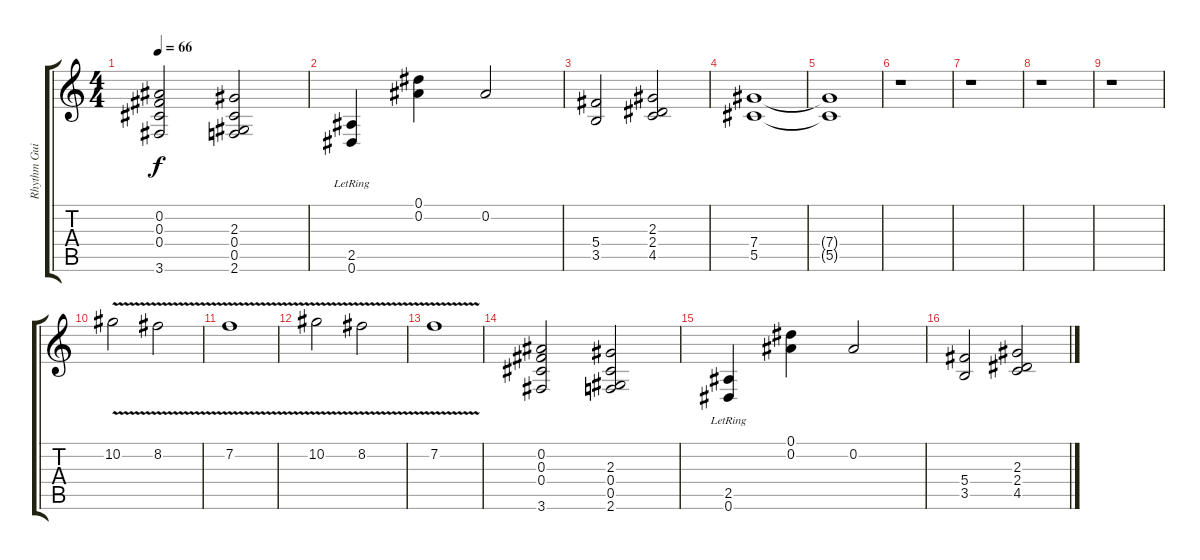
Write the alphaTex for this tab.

\track ("Rhythm Guitar" "Rhythm Gui") {instrument overdrivenguitar}
\staff {score tabs}
\tuning (Eb4 Bb3 Gb3 Db3 Ab2 Eb2) {hide}
\ts (4 4)
\tempo 66
\clef g2
\ks c
(0.2 0.3 0.4 3.6).2{dy f} (2.3 0.4 0.5 2.6).2 |
(2.5{lr} 0.6{lr}).4 (0.1 0.2).4 0.2.2 |
(5.4 3.5).2 (2.3 2.4 4.5).2 |
(7.4 5.5).1 |
(7.4{t} 5.5{t}).1 |
r.1 |
r.1 |
r.1 |
r.1 |
10.2{v}.2 8.2{v}.2 |
7.2{v}.1 |
10.2{v}.2 8.2{v}.2 |
7.2{v}.1 |
(0.2 0.3 0.4 3.6).2 (2.3 0.4 0.5 2.6).2 |
(2.5{lr} 0.6{lr}).4 (0.1 0.2).4 0.2.2 |
(5.4 3.5).2 (2.3 2.4 4.5).2
